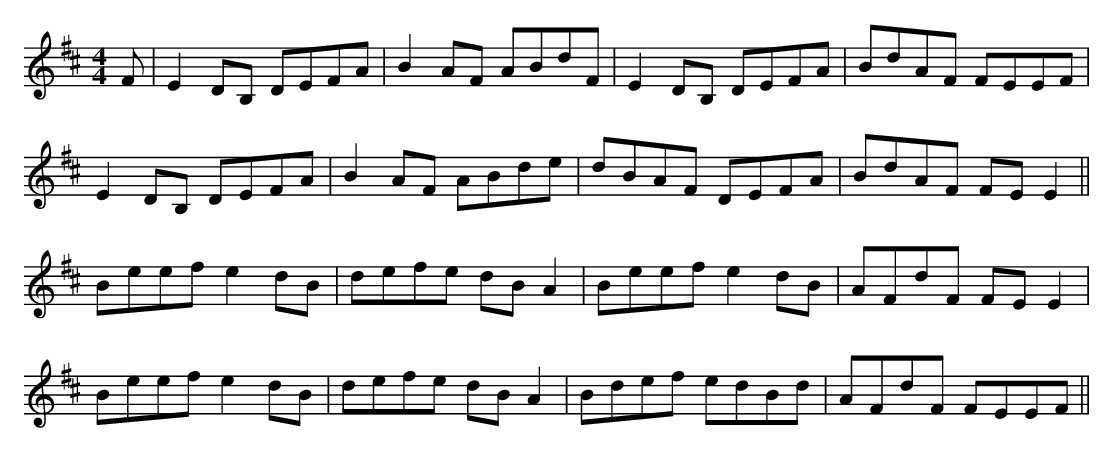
X:1
M:4/4
K:Edor
F|E2DB, DEFA|B2AF ABdF|E2DB, DEFA|BdAF FEEF|
E2DB, DEFA|B2AF ABde|dBAF DEFA|BdAF FE E2||
Beef e2dB|defe dBA2|Beef e2dB|AFdF FE E2|
Beef e2dB|defe dBA2|Bdef edBd|AFdF FEEF||
